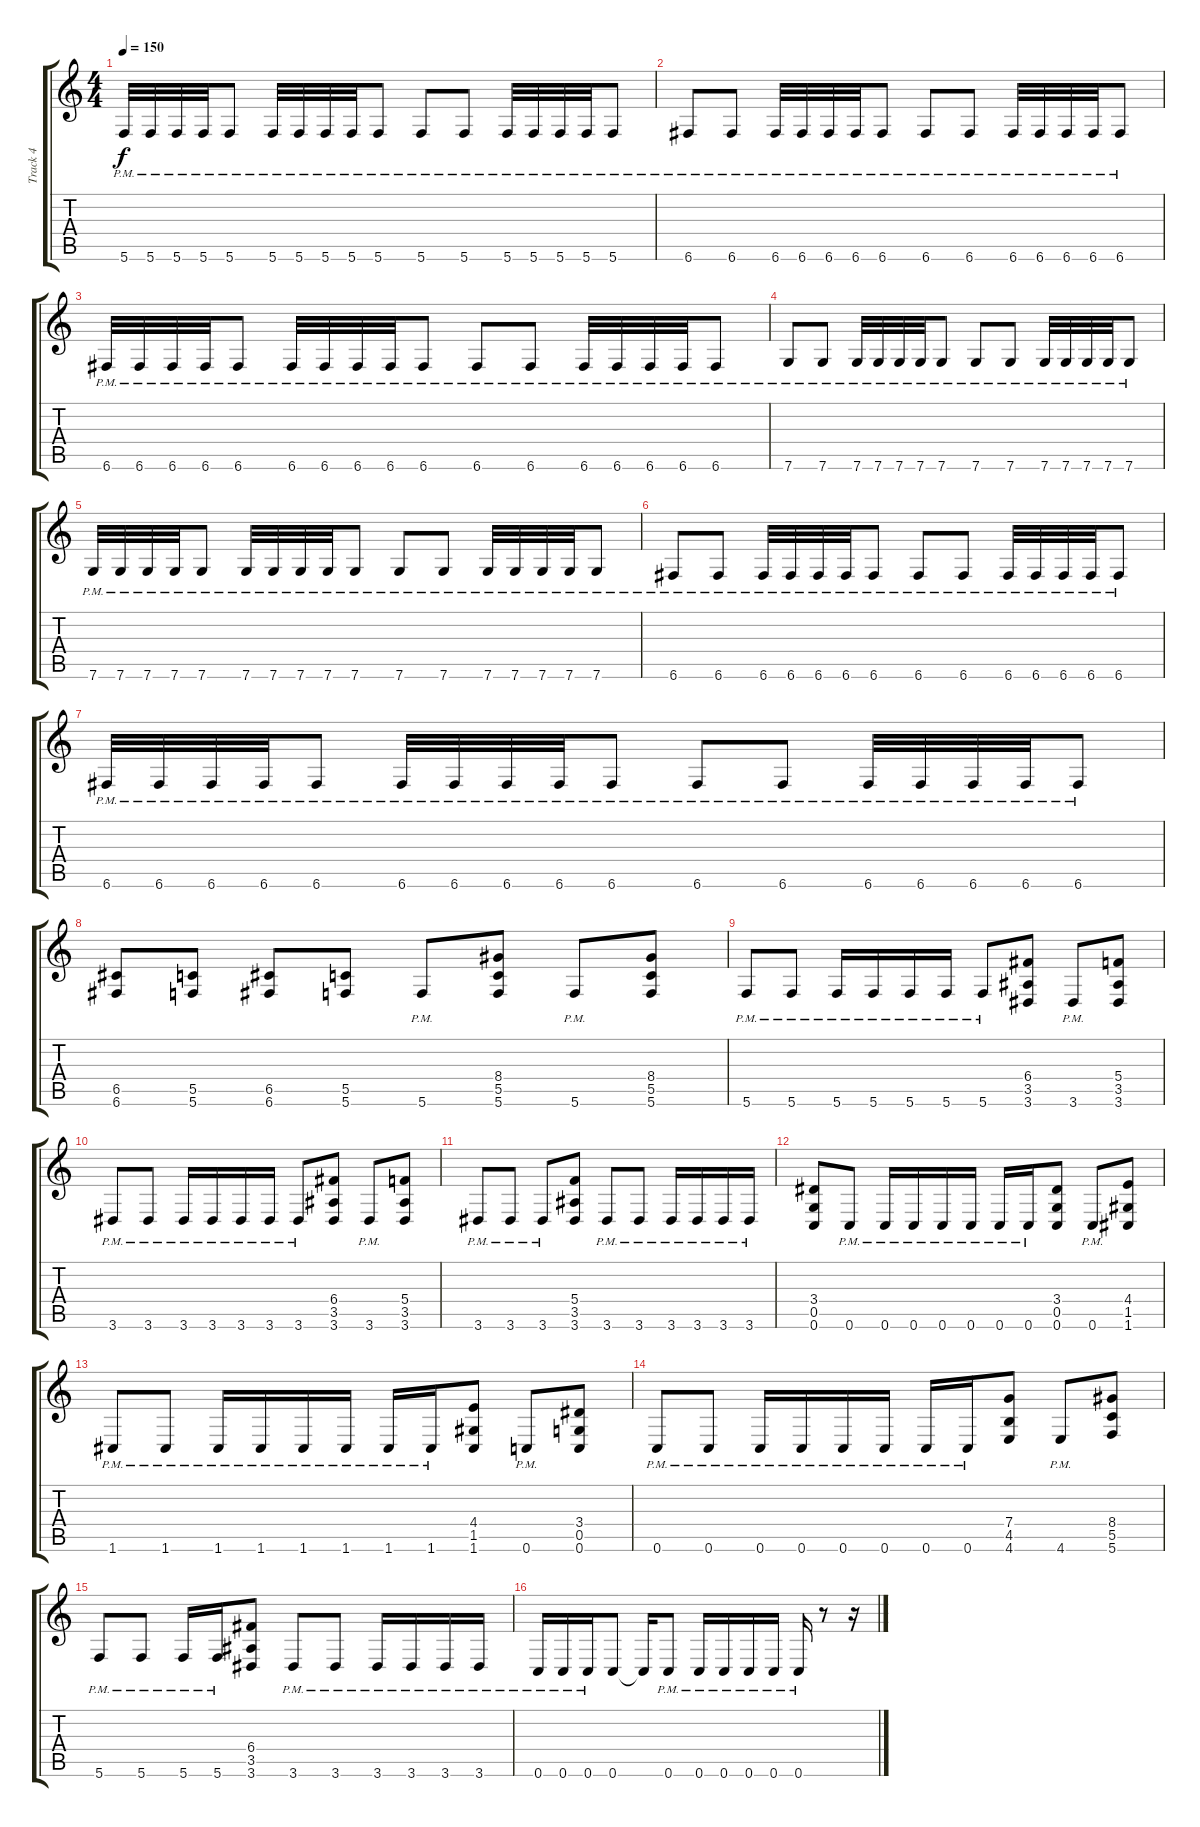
\track ("Track 4" "Track 4") {instrument overdrivenguitar}
\staff {score tabs}
\tuning (D4 A3 F3 C3 G2 C2) {hide}
\ts (4 4)
\tempo 150
\clef g2
\ks c
5.6{pm}.32{dy f} 5.6{pm}.32 5.6{pm}.32 5.6{pm}.32 5.6{pm}.8 5.6{pm}.32 5.6{pm}.32 5.6{pm}.32 5.6{pm}.32 5.6{pm}.8 5.6{pm}.8 5.6{pm}.8 5.6{pm}.32 5.6{pm}.32 5.6{pm}.32 5.6{pm}.32 5.6{pm}.8 |
6.6{pm}.8 6.6{pm}.8 6.6{pm}.32 6.6{pm}.32 6.6{pm}.32 6.6{pm}.32 6.6{pm}.8 6.6{pm}.8 6.6{pm}.8 6.6{pm}.32 6.6{pm}.32 6.6{pm}.32 6.6{pm}.32 6.6{pm}.8 |
6.6{pm}.32 6.6{pm}.32 6.6{pm}.32 6.6{pm}.32 6.6{pm}.8 6.6{pm}.32 6.6{pm}.32 6.6{pm}.32 6.6{pm}.32 6.6{pm}.8 6.6{pm}.8 6.6{pm}.8 6.6{pm}.32 6.6{pm}.32 6.6{pm}.32 6.6{pm}.32 6.6{pm}.8 |
7.6{pm}.8 7.6{pm}.8 7.6{pm}.32 7.6{pm}.32 7.6{pm}.32 7.6{pm}.32 7.6{pm}.8 7.6{pm}.8 7.6{pm}.8 7.6{pm}.32 7.6{pm}.32 7.6{pm}.32 7.6{pm}.32 7.6{pm}.8 |
7.6{pm}.32 7.6{pm}.32 7.6{pm}.32 7.6{pm}.32 7.6{pm}.8 7.6{pm}.32 7.6{pm}.32 7.6{pm}.32 7.6{pm}.32 7.6{pm}.8 7.6{pm}.8 7.6{pm}.8 7.6{pm}.32 7.6{pm}.32 7.6{pm}.32 7.6{pm}.32 7.6{pm}.8 |
6.6{pm}.8 6.6{pm}.8 6.6{pm}.32 6.6{pm}.32 6.6{pm}.32 6.6{pm}.32 6.6{pm}.8 6.6{pm}.8 6.6{pm}.8 6.6{pm}.32 6.6{pm}.32 6.6{pm}.32 6.6{pm}.32 6.6{pm}.8 |
6.6{pm}.32 6.6{pm}.32 6.6{pm}.32 6.6{pm}.32 6.6{pm}.8 6.6{pm}.32 6.6{pm}.32 6.6{pm}.32 6.6{pm}.32 6.6{pm}.8 6.6{pm}.8 6.6{pm}.8 6.6{pm}.32 6.6{pm}.32 6.6{pm}.32 6.6{pm}.32 6.6{pm}.8 |
(6.5 6.6).8 (5.5 5.6).8 (6.5 6.6).8 (5.5 5.6).8 5.6{pm}.8 (8.4 5.5 5.6).8 5.6{pm}.8 (8.4 5.5 5.6).8 |
5.6{pm}.8 5.6{pm}.8 5.6{pm}.16 5.6{pm}.16 5.6{pm}.16 5.6{pm}.16 5.6{pm}.8 (6.4 3.5 3.6).8 3.6{pm}.8 (5.4 3.5 3.6).8 |
3.6{pm}.8 3.6{pm}.8 3.6{pm}.16 3.6{pm}.16 3.6{pm}.16 3.6{pm}.16 3.6{pm}.8 (6.4 3.5 3.6).8 3.6{pm}.8 (5.4 3.5 3.6).8 |
3.6{pm}.8 3.6{pm}.8 3.6{pm}.8 (5.4 3.5 3.6).8 3.6{pm}.8 3.6{pm}.8 3.6{pm}.16 3.6{pm}.16 3.6{pm}.16 3.6{pm}.16 |
(3.4 0.5 0.6).8 0.6{pm}.8 0.6{pm}.16 0.6{pm}.16 0.6{pm}.16 0.6{pm}.16 0.6{pm}.16 0.6{pm}.16 (3.4 0.5 0.6).8 0.6{pm}.8 (4.4 1.5 1.6).8 |
1.6{pm}.8 1.6{pm}.8 1.6{pm}.16 1.6{pm}.16 1.6{pm}.16 1.6{pm}.16 1.6{pm}.16 1.6{pm}.16 (4.4 1.5 1.6).8 0.6{pm}.8 (3.4 0.5 0.6).8 |
0.6{pm}.8 0.6{pm}.8 0.6{pm}.16 0.6{pm}.16 0.6{pm}.16 0.6{pm}.16 0.6{pm}.16 0.6{pm}.16 (7.4 4.5 4.6).8 4.6{pm}.8 (8.4 5.5 5.6).8 |
5.6{pm}.8 5.6{pm}.8 5.6{pm}.16 5.6{pm}.16 (6.4 3.5 3.6).8 3.6{pm}.8 3.6{pm}.8 3.6{pm}.16 3.6{pm}.16 3.6{pm}.16 3.6{pm}.16 |
0.6{pm}.16 0.6{pm}.16 0.6{pm}.16 0.6.8 0.6{t}.16 0.6{pm}.8 0.6{pm}.16 0.6{pm}.16 0.6{pm}.16 0.6{pm}.16 0.6{pm}.16 r.8 r.16
